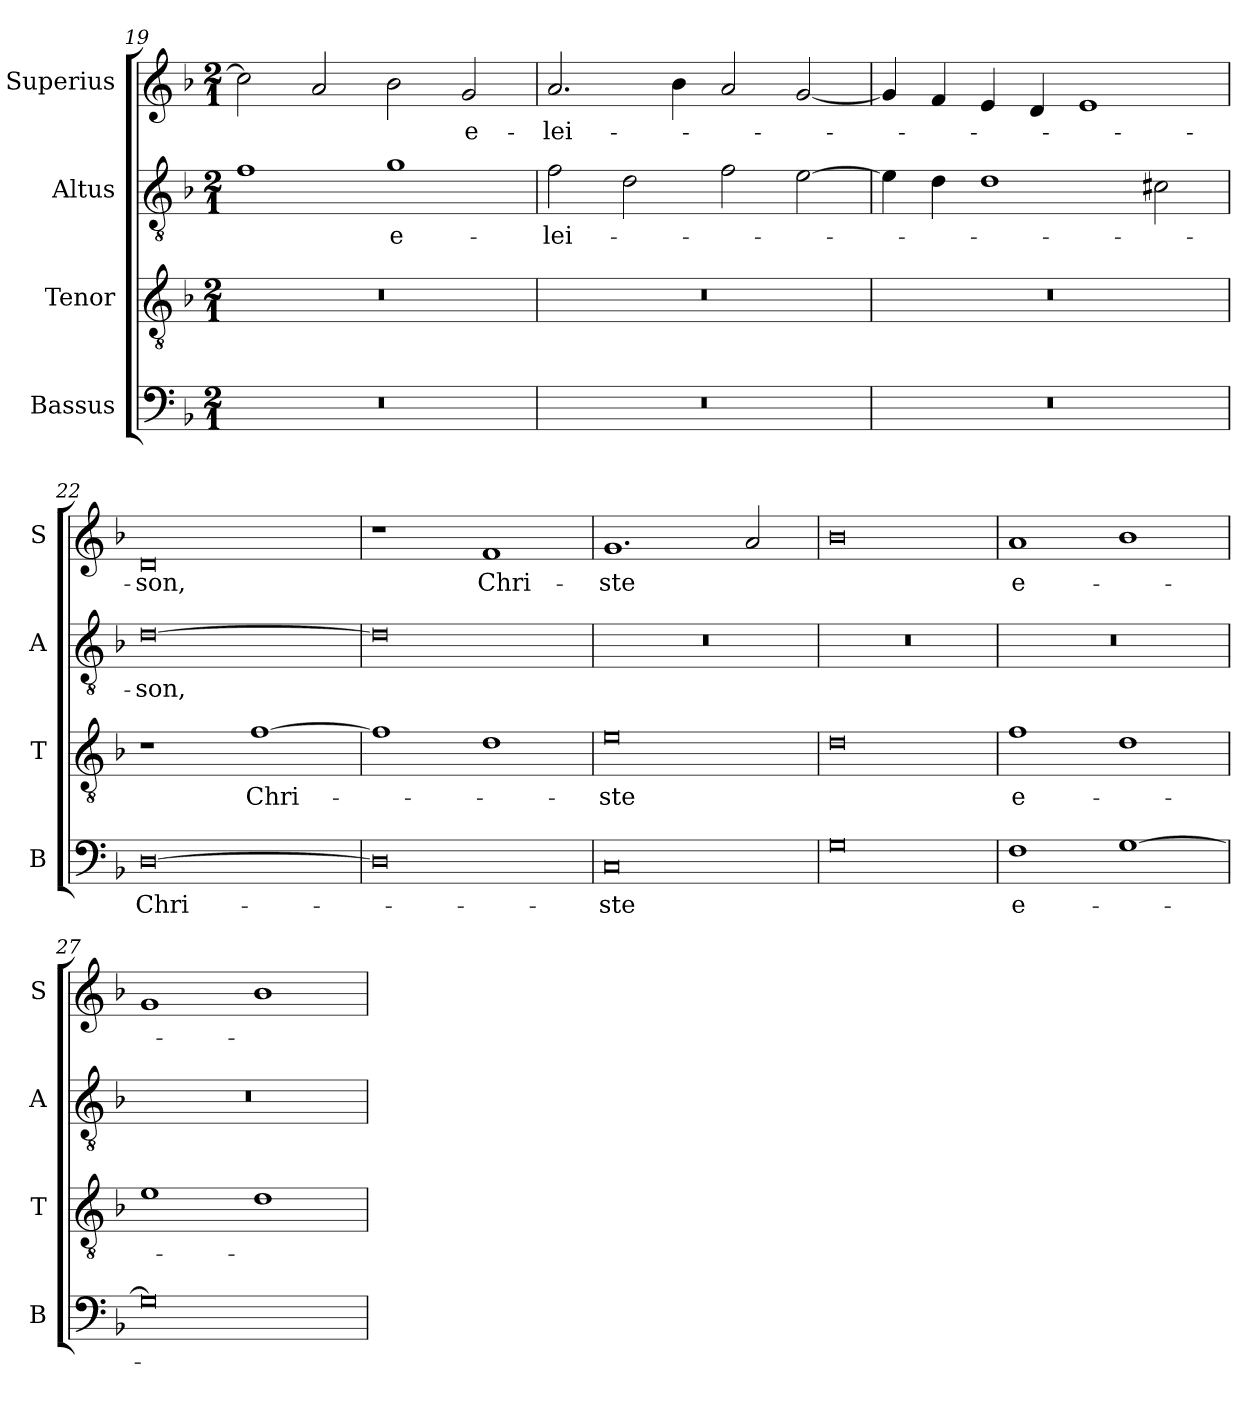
**kern	**text	**kern	**text	**kern	**text	**kern	**text
*part4	*part4	*part3	*part3	*part2	*part2	*part1	*part1
*staff4	*staff4	*staff3	*staff3	*staff2	*staff2	*staff1	*staff1
*I"Bassus	*	*I"Tenor	*	*I"Altus	*	*I"Superius	*
*I'B	*	*I'T	*	*I'A	*	*I'S	*
*clefF4	*	*clefGv2	*	*clefGv2	*	*clefG2	*
*k[b-]	*	*k[b-]	*	*k[b-]	*	*k[b-]	*
*M2/1	*	*M2/1	*	*M2/1	*	*M2/1	*
=19	=19	=19	=19	=19	=19	=19	=19
0r	.	0r	.	1f	.	2cc\]	.
.	.	.	.	.	.	2a/	.
.	.	.	.	1g	e-	2b-\	.
.	.	.	.	.	.	2g/	e-
=20	=20	=20	=20	=20	=20	=20	=20
0r	.	0r	.	2f\	-lei-	2.a/	-lei-
.	.	.	.	2d\	.	.	.
.	.	.	.	.	.	4b-\	.
.	.	.	.	2f\	.	2a/	.
.	.	.	.	[2e\	.	[2g/	.
=21	=21	=21	=21	=21	=21	=21	=21
0r	.	0r	.	4e\]	.	4g/]	.
.	.	.	.	4d\	.	4f/	.
.	.	.	.	1d	.	4e/	.
.	.	.	.	.	.	4d/	.
.	.	.	.	.	.	1e	.
.	.	.	.	2c#X\	.	.	.
=22	=22	=22	=22	=22	=22	=22	=22
[0D	Chri-	1r	.	[0d	-son,	0d	-son,
.	.	[1f	Chri-	.	.	.	.
=23	=23	=23	=23	=23	=23	=23	=23
0D]	.	1f]	.	0d]	.	1r	.
.	.	1d	.	.	.	1f	Chri-
=24	=24	=24	=24	=24	=24	=24	=24
0C	-ste	0e	-ste	0r	.	1.g	-ste
.	.	.	.	.	.	2a/	.
=25	=25	=25	=25	=25	=25	=25	=25
0G	.	0d	.	0r	.	0b-	.
=26	=26	=26	=26	=26	=26	=26	=26
1F	e-	1f	e-	0r	.	1a	e-
[1G	.	1d	.	.	.	1b-	.
=27	=27	=27	=27	=27	=27	=27	=27
0G]	.	1e	.	0r	.	1g	.
.	.	1d	.	.	.	1b-	.
=	=	=	=	=	=	=	=
*-	*-	*-	*-	*-	*-	*-	*-
